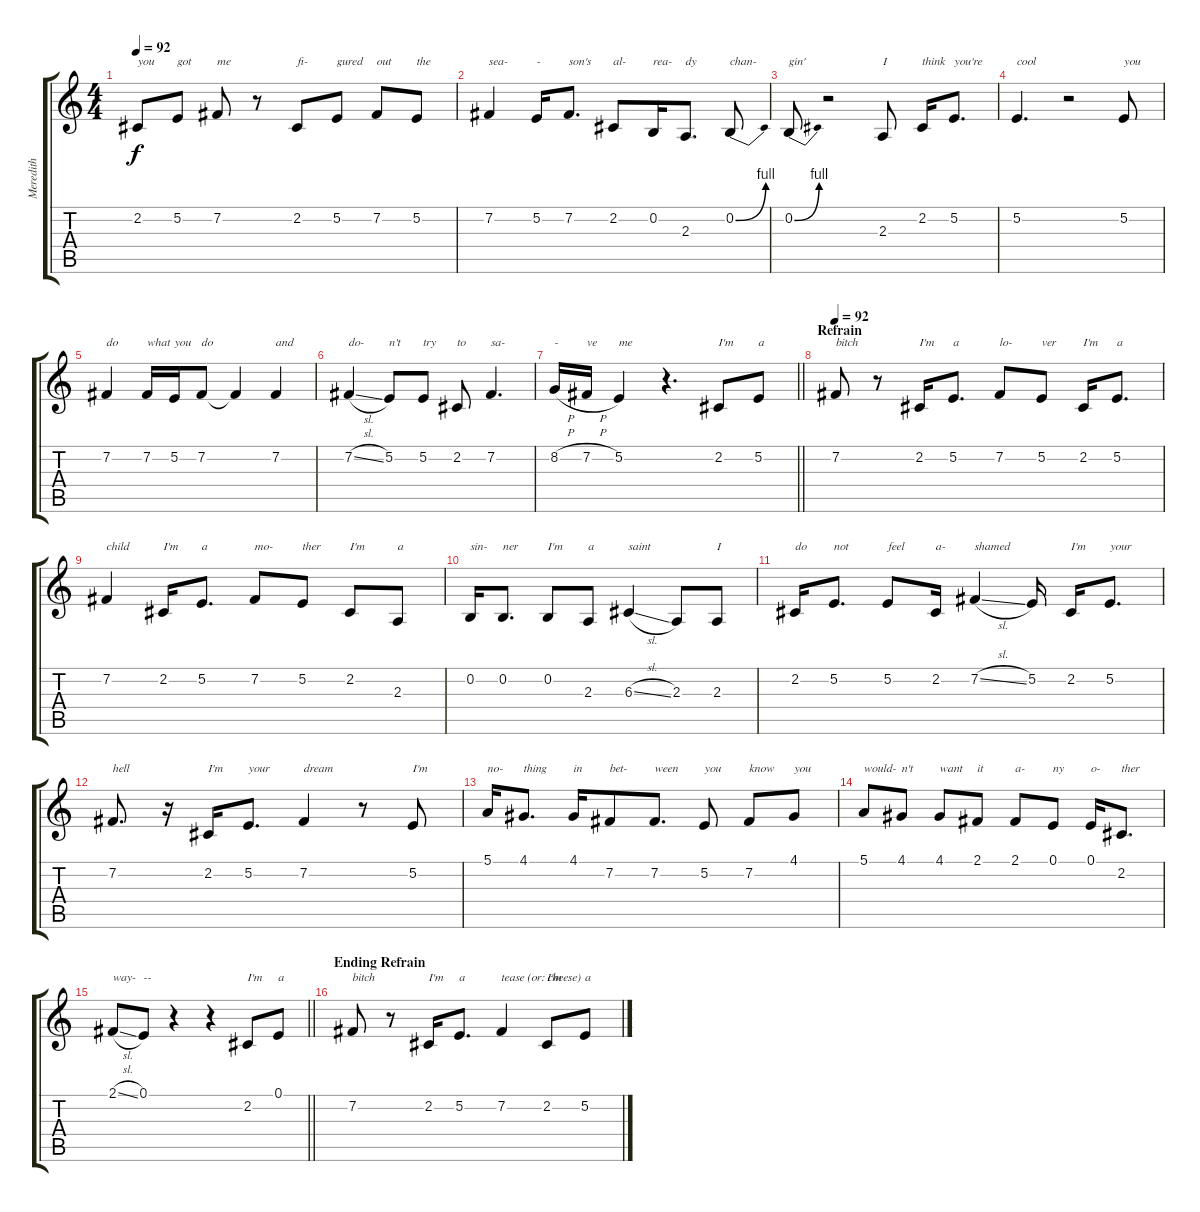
\track ("Meredith" "Meredith") {instrument mutedtrumpet}
\staff {score tabs}
\tuning (E4 B3 G3 D3 A2 E2) {hide}
\ts (4 4)
\tempo 92
\clef g2
\ks c
2.2.8{txt "you" dy f} 5.2.8{txt "got"} 7.2.8{txt "me"} r.8 2.2.8{txt "fi-"} 5.2.8{txt "gured"} 7.2.8{txt "out"} 5.2.8{txt "the"} |
7.2.4{txt "sea-"} 5.2.16{txt "-"} 7.2.8{d txt "son's"} 2.2.8{txt "al-"} 0.2.16{txt "rea-"} 2.3.8{d txt "dy"} 0.2{be (bend 0 0 60 4)}.8{txt "chan-"} |
0.2{be (bend 0 0 60 4)}.8{txt "gin'"} r.2 2.3.8{txt "I"} 2.2.16{txt "think"} 5.2.8{d txt "you're"} |
5.2.4{d txt "cool"} r.2 5.2.8{txt "you"} |
7.2.4{txt "do"} 7.2.16{txt "what"} 5.2.16{txt "you"} 7.2.8{txt "do"} 7.2{t}.4 7.2.4{txt "and"} |
7.2{sl}.4{txt "do-"} 5.2.8{txt "n't"} 5.2.8{txt "try"} 2.2.8{txt "to"} 7.2.4{d txt "sa-"} |
\barLineRight lightlight
8.2{h}.16{txt "-"} 7.2{h}.16{txt "ve"} 5.2.4{txt "me"} r.4{d} 2.2.8{txt "I'm"} 5.2.8{txt "a"} |
\section ("" "Refrain")
\tempo 92
7.2.8{txt "bitch"} r.8 2.2.16{txt "I'm"} 5.2.8{d txt "a"} 7.2.8{txt "lo-"} 5.2.8{txt "ver"} 2.2.16{txt "I'm"} 5.2.8{d txt "a"} |
7.2.4{txt "child"} 2.2.16{txt "I'm"} 5.2.8{d txt "a"} 7.2.8{txt "mo-"} 5.2.8{txt "ther"} 2.2.8{txt "I'm"} 2.3.8{txt "a"} |
0.2.16{txt "sin-"} 0.2.8{d txt "ner"} 0.2.8{txt "I'm"} 2.3.8{txt "a"} 6.3{sl}.4{txt "saint"} 2.3.8 2.3.8{txt "I"} |
2.2.16{txt "do"} 5.2.8{d txt "not"} 5.2.8{txt "feel"} 2.2.16{txt "a-"} 7.2{sl}.4{txt "shamed"} 5.2.16 2.2.16{txt "I'm"} 5.2.8{d txt "your"} |
7.2.8{d txt "hell"} r.16 2.2.16{txt "I'm"} 5.2.8{d txt "your"} 7.2.4{txt "dream"} r.8 5.2.8{txt "I'm"} |
5.1.16{txt "no-"} 4.1.8{d txt "thing"} 4.1.16{txt "in"} 7.2.8{txt "bet-"} 7.2.8{d txt "ween"} 5.2.8{txt "you"} 7.2.8{txt "know"} 4.1.8{txt "you"} |
5.1.8{txt "would-"} 4.1.8{txt "n't"} 4.1.8{txt "want"} 2.1.8{txt "it"} 2.1.8{txt "a-"} 0.1.8{txt "ny"} 0.1.16{txt "o-"} 2.2.8{d txt "ther"} |
\barLineRight lightlight
2.1{sl}.8{txt "way-"} 0.1.8{txt "--"} r.4 r.4 2.2.8{txt "I'm"} 0.1.8{txt "a"} |
\section ("" "Ending Refrain")
7.2.8{txt "bitch"} r.8 2.2.16{txt "I'm"} 5.2.8{d txt "a"} 7.2.4{txt "tease (or: cheese)"} 2.2.8{txt "I'm"} 5.2.8{txt "a"}
